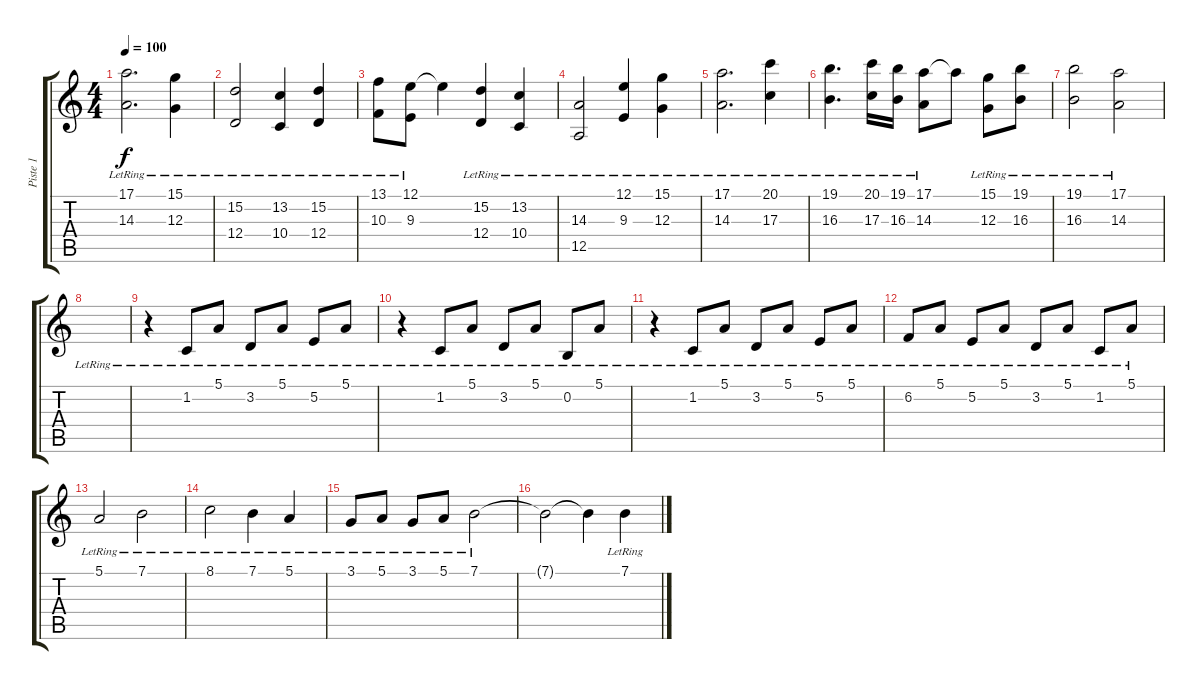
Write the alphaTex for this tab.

\track ("Piste 1" "Piste 1") {instrument acousticgrandpiano}
\staff {score tabs}
\tuning (E4 B3 G3 D3 A2 E2) {hide}
\ts (4 4)
\tempo 100
\clef g2
\ks c
(17.1{lr} 14.3{lr}).2{d dy f} (15.1{lr} 12.3{lr}).4 |
(15.2{lr} 12.4{lr}).2 (13.2{lr} 10.4{lr}).4 (15.2{lr} 12.4{lr}).4 |
(13.1{lr} 10.3{lr}).8 (12.1{lr} 9.3{lr}).8 12.1{t}.4 (15.2{lr} 12.4{lr}).4 (13.2{lr} 10.4{lr}).4 |
(14.3{lr} 12.5{lr}).2 (12.1{lr} 9.3{lr}).4 (15.1{lr} 12.3{lr}).4 |
(17.1{lr} 14.3{lr}).2{d} (20.1{lr} 17.3{lr}).4 |
(19.1{lr} 16.3{lr}).4{d} (20.1{lr} 17.3{lr}).16 (19.1{lr} 16.3{lr}).16 (17.1{lr} 14.3{lr}).8 17.1{t}.8 (15.1{lr} 12.3{lr}).8 (19.1{lr} 16.3{lr}).8 |
(19.1{lr} 16.3{lr}).2 (17.1{lr} 14.3{lr}).2 |
|
r.4 1.2{lr}.8 5.1{lr}.8 3.2{lr}.8 5.1{lr}.8 5.2{lr}.8 5.1{lr}.8 |
r.4 1.2{lr}.8 5.1{lr}.8 3.2{lr}.8 5.1{lr}.8 0.2{lr}.8 5.1{lr}.8 |
r.4 1.2{lr}.8 5.1{lr}.8 3.2{lr}.8 5.1{lr}.8 5.2{lr}.8 5.1{lr}.8 |
6.2{lr}.8 5.1{lr}.8 5.2{lr}.8 5.1{lr}.8 3.2{lr}.8 5.1{lr}.8 1.2{lr}.8 5.1{lr}.8 |
5.1{lr}.2 7.1{lr}.2 |
8.1{lr}.2 7.1{lr}.4 5.1{lr}.4 |
3.1{lr}.8 5.1{lr}.8 3.1{lr}.8 5.1{lr}.8 7.1{lr}.2 |
7.1{t}.2 7.1{t}.4 7.1{lr}.4
